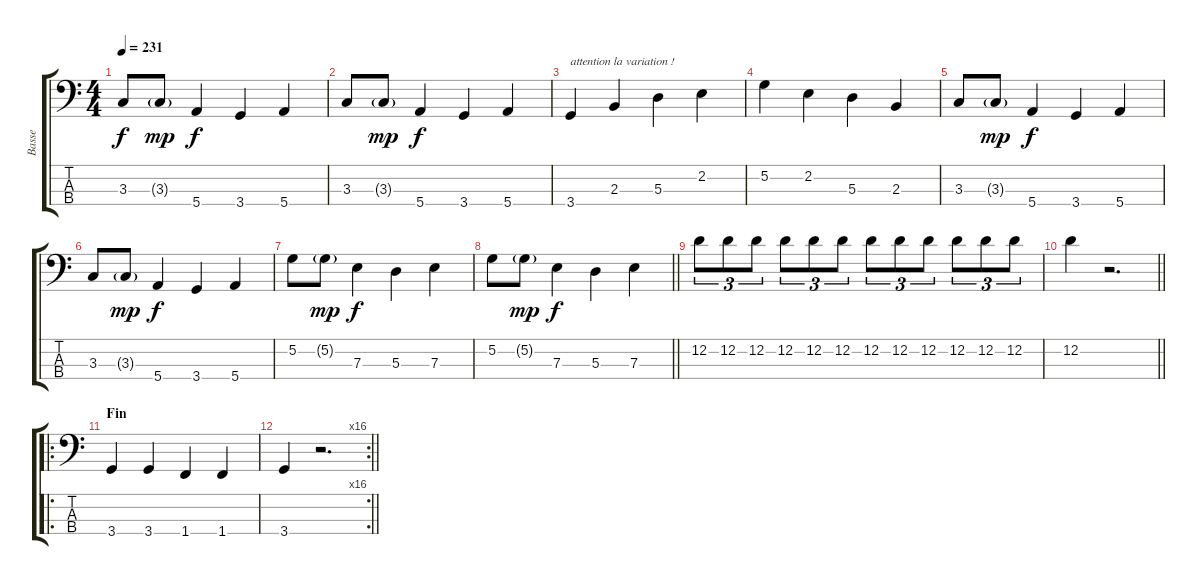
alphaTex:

\track ("Basse" "Basse") {instrument electricbassfinger}
\staff {score tabs}
\tuning (G2 D2 A1 E1) {hide}
\ts (4 4)
\tempo 231
\clef f4
\ks c
3.3.8{dy f} 3.3{g}.8{dy mp} 5.4.4{dy f} 3.4.4 5.4.4 |
3.3.8 3.3{g}.8{dy mp} 5.4.4{dy f} 3.4.4 5.4.4 |
3.4.4{txt "attention la variation !"} 2.3.4 5.3.4 2.2.4 |
5.2.4 2.2.4 5.3.4 2.3.4 |
3.3.8 3.3{g}.8{dy mp} 5.4.4{dy f} 3.4.4 5.4.4 |
3.3.8 3.3{g}.8{dy mp} 5.4.4{dy f} 3.4.4 5.4.4 |
5.2.8 5.2{g}.8{dy mp} 7.3.4{dy f} 5.3.4 7.3.4 |
\barLineRight lightlight
5.2.8 5.2{g}.8{dy mp} 7.3.4{dy f} 5.3.4 7.3.4 |
12.2.8{tu (3 2)} 12.2.8{tu (3 2)} 12.2.8{tu (3 2)} 12.2.8{tu (3 2)} 12.2.8{tu (3 2)} 12.2.8{tu (3 2)} 12.2.8{tu (3 2)} 12.2.8{tu (3 2)} 12.2.8{tu (3 2)} 12.2.8{tu (3 2)} 12.2.8{tu (3 2)} 12.2.8{tu (3 2)} |
\barLineRight lightlight
12.2.4 r.2{d} |
\ro
\section ("" "Fin")
3.4.4 3.4.4 1.4.4 1.4.4 |
\rc 16
\barLineRight lightlight
3.4.4 r.2{d}
